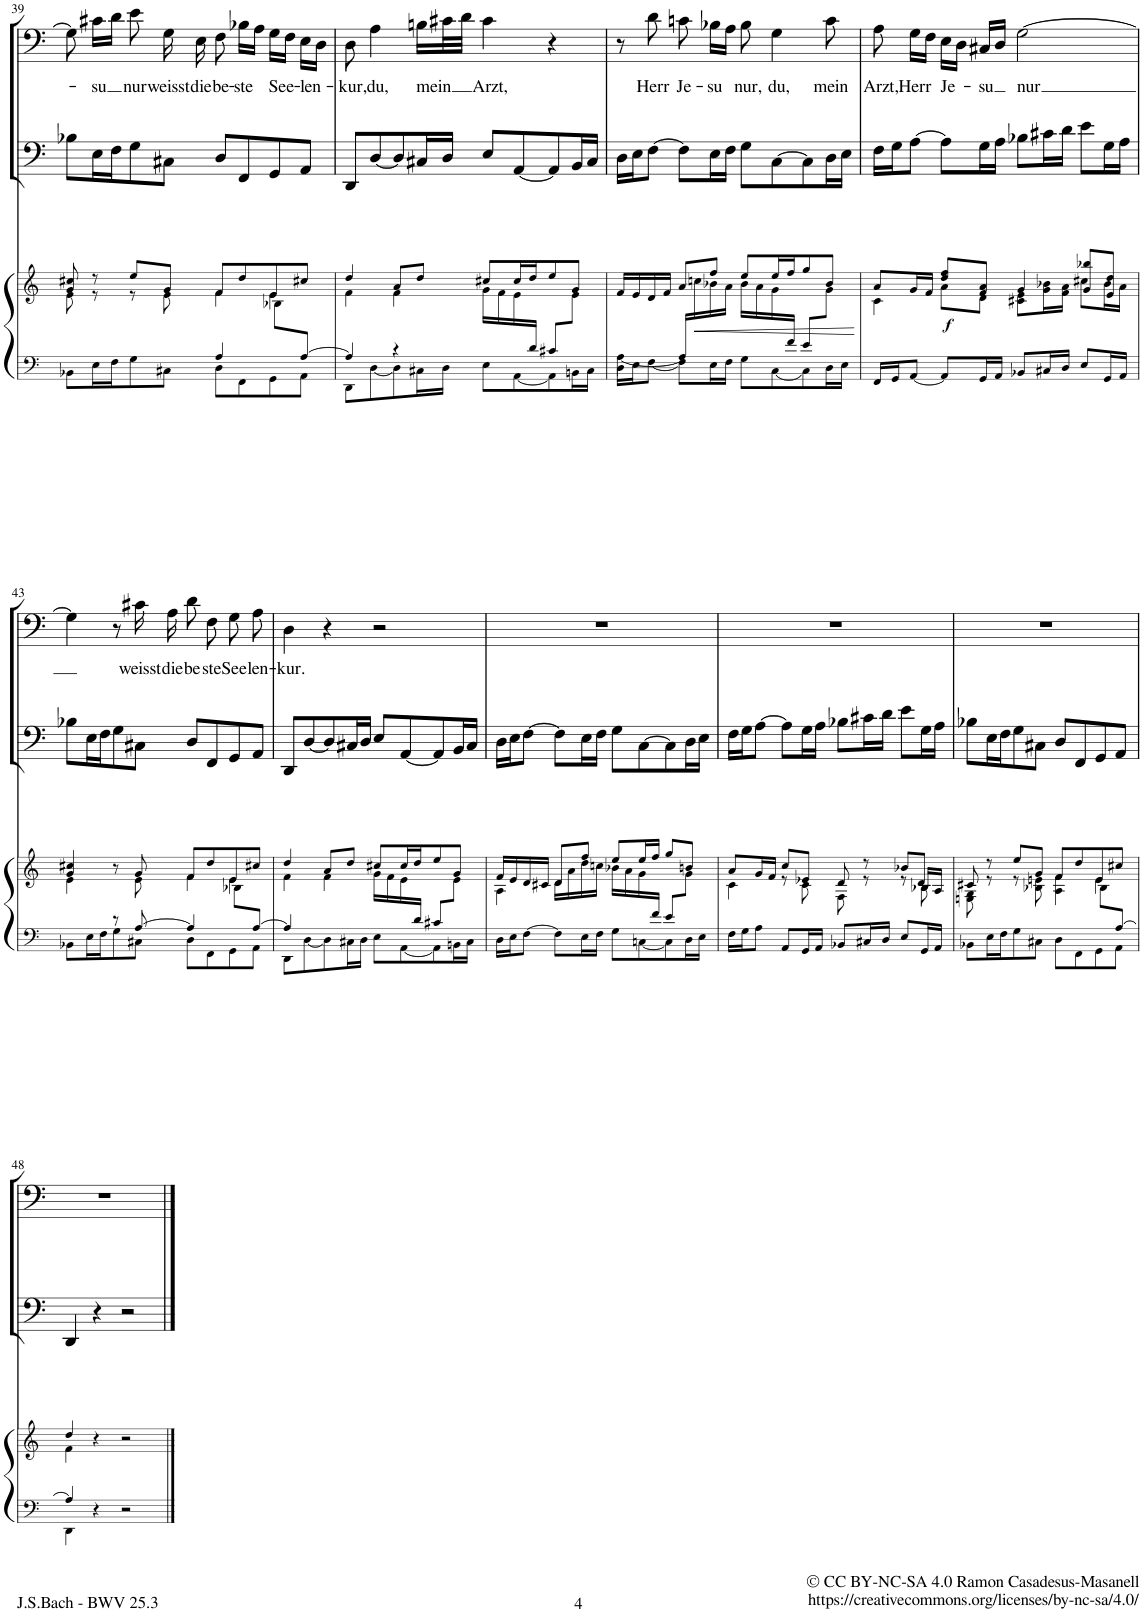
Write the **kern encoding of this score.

**kern	**kern	**dynam	**kern	**kern	**text
*part3	*part3	*part3	*part2	*part1	*part1
*staff4	*staff3	*staff3/4	*staff2	*staff1	*staff1
*I"Piano reduction	*	*	*I"Continuo	*I"Basso	*
*I'Pno	*	*	*	*	*
!!LO:PB:g=z
*clefF4	*clefG2	*	*clefF4	*clefF4	*
*k[]	*k[]	*	*k[]	*k[]	*
*M4/4	*M4/4	*	*M4/4	*M4/4	*
*met(c)	*met(c)	*	*met(c)	*met(c)	*
=39	=39	=39	=39	=39	=39
*^	*^	*	*	*	*
*	*	*	*^	*	*	*	*
2ryy	8BB-X\L	8g/ 8cc#X/	8e\	2.ryy	.	8B-X\L	8G\]	.
!	!	!	!	!	!	!	!	!LO:LY:b
.	16E\L	8r	8r	.	.	16E\L	16c#X\LL	-su
.	16F\J	.	.	.	.	16F\J	16d\JJ	.
!	!	!	!	!	!	!	!	!LO:LY:b
.	8G\	8ee/L	8r	.	.	8G\	8e\	nur
!	!	!	!	!	!	!	!	!LO:LY:b
.	8C#X\J	8g/J	8e\	.	.	8C#X\J	16G\	weisst
!	!	!	!	!	!	!	!	!LO:LY:b
.	.	.	.	.	.	.	16E\	die
!	!	!	!	!	!	!	!	!LO:LY:b
4A/	8D\L	8f/L	4f\	.	.	8D/L	8F\	be-
!	!	!	!	!	!	!	!	!LO:LY:b
.	8FF\	8dd/	.	.	.	8FF/	16B-X\LL	-ste
.	.	.	.	.	.	.	16A\JJ	.
!	!	!	!	!	!	!	!	!LO:LY:b
8ryy	8GG\	8e/	4e\	8B-X\L	.	8GG/	16G\LL	See-
.	.	.	.	.	.	.	16F\JJ	.
!	!	!	!	!	!	!	!	!LO:LY:b
[8A/J	8AA\J	8cc#X/J	.	8ryy	.	8AA/J	16E\LL	-len-
.	.	.	.	.	.	.	16D\JJ	.
*	*	*	*v	*v	*	*	*	*
=40	=40	=40	=40	=40	=40	=40	=40
*	*^	*	*	*	*	*	*
!	!	!	!	!	!	!	!	!LO:LY:b
8.ryy	4A/]	8DD\L	4dd/	4f\	.	8DD/L	8D\	-kur,
!	!	!	!	!	!	!	!	!LO:LY:b
.	.	[8D\	.	.	.	[8D/	4A\	du,
.	4r	8D\]	8a/L	4f\	.	8D/]	.	.
!	!	!	!	!	!	!	!	!LO:LY:b
.	.	16C#X\L	8dd/J	.	.	16C#X/L	16Bn\LL	mein
.	.	16D\JJ	.	.	.	16D/JJ	32c#X\L	.
.	.	.	.	.	.	.	32d\JJJ	.
!	!	!	!	!	!	!	!	!LO:LY:b
.	2ryy	8E\L	8cc#X/L	16g\LL	.	8E/L	4c#\	Arzt,
.	.	.	.	16f\	.	.	.	.
.	.	[8AA\	16cc#/L	16e\	.	[8AA/	.	.
16d/JJ	.	.	16dd/J	8.ryy	.	.	.	.
8c#X/L	.	8AA\]	8ee/	.	.	8AA/]	4r	.
8ryy	.	16BBn\L	8g/J	8e\J	.	16BB/L	.	.
.	.	16C#\JJ	.	.	.	16C#/JJ	.	.
*	*v	*v	*	*	*	*	*	*
=41	=41	=41	=41	=41	=41	=41	=41
[4A\	16D\LL	16f/LL	16ryy	.	16D\LL	8r	.
*	*	*v	*v	*	*	*	*
.	16E\J	16e/	.	16E\J	.	.
!	!	!	!	!	!	!LO:LY:b
.	[<8F\J	16d/	.	[8F\J	8d\	Herr
.	.	16f/JJ	.	.	.	.
!	!	!	!	!	!	!LO:LY:b
16A/LL]	8F\L]	8a/L	.	8F\L]	8cn\	Je-
*	*	*^	*	*	*	*
4.ryy	.	.	16ccn\	.	.	.	.
!	!	!	!	!	!	!	!LO:LY:b
.	16E\L	8ff/J	16b-X\	.	16E\L	16B-X\LL	-su
.	16F\JJ	.	16a\JJ	.	16F\JJ	16A\JJ	.
!	!	!	!	!	!	!	!LO:LY:b
.	8G\L	8ee/L	16b-\LL	.	8G\L	8B-\	nur,
.	.	.	16a\	.	.	.	.
!	!	!	!	!	!	!	!LO:LY:b
.	[<8C\	16ee/L	16g\	.	[8C\	4G\	du,
16f/JJ	.	16ff/J	8.ryy	.	.	.	.
8e/L	8C\]	8gg/	.	.	8C\]	.	.
!	!	!	!	!	!	!	!LO:LY:b
8ryy	16D\L	8b-/J	8g\J	.	16D\L	8c\	mein
.	16E\JJ	.	.	.	16E\JJ	.	.
=42	=42	=42	=42	=42	=42	=42	=42
!	!	!	!	!	!	!	!LO:LY:b
*v	*v	*	*	*	*	*	*
16FF/LL	8a/L	4c\	.	16F\LL	8A\	Arzt,
16GG/J	.	.	.	16G\J	.	.
!	!	!	!	!	!	!LO:LY:b
[8AA/J	16g/L	.	.	[8A\J	16G\LL	Herr
.	16f/JJ	.	.	.	16F\JJ	.
!	!	!	!LO:DY:b	!	!	!LO:LY:b
8AA/L]	8dd/ 8ff/L	8a\L	f	8A\L]	16E\LL	Je-
.	.	.	.	.	16D\JJ	.
!	!	!	!	!	!	!LO:LY:b
16GG/L	8f/ 8a/J	8d\J	.	16G\L	16C#X/LL	-su
16AA/JJ	.	.	.	16A\JJ	16D/JJ	.
!	!	!	!	!	!	!LO:LY:b
8BB-X/L	4g/	8c#X\ 8e\L	.	8B-X\L	[2G\	nur
16C#X/L	.	16g\ 16b-X\L	.	16c#X\L	.	.
16D/JJ	.	16f\ 16a\JJ	.	16d\JJ	.	.
8E/L	8g/ 8bb-X/L	8cc#X\L	.	8e\L	.	.
16GG/L	8e/ 8dd/J	16b-\L	.	16G\L	.	.
16AA/JJ	.	16a\JJ	.	16A\JJ	.	.
!!LO:LB:g=z
=43	=43	=43	=43	=43	=43	=43
*^	*	*^	*	*	*	*
4ryy	8BB-X\L	4g/ 4cc#X/	4e\	2.ryy	.	8B-X\L	4G\]	.
.	16E\L	.	.	.	.	16E\L	.	.
.	16F\J	.	.	.	.	16F\J	.	.
8r	8G\	8r	8ryy	.	.	8G\	8r	.
!	!	!	!	!	!	!	!	!LO:LY:b
[8A/	8C#X\J	8g/	8e\	.	.	8C#X\J	16c#X\	weisst
!	!	!	!	!	!	!	!	!LO:LY:b
.	.	.	.	.	.	.	16A\	die
!	!	!	!	!	!	!	!	!LO:LY:b
4A/]	8D\L	8f/L	4f\	.	.	8D/L	8d\	be-
!	!	!	!	!	!	!	!	!LO:LY:b
.	8FF\	8dd/	.	.	.	8FF/	8F\	-ste
!	!	!	!	!	!	!	!	!LO:LY:b
8ryy	8GG\	8e/	4e\	8B-X\L	.	8GG/	8G\	See-
!	!	!	!	!	!	!	!	!LO:LY:b
[8A/J	8AA\J	8cc#X/J	.	8ryy	.	8AA/J	8A\	-len-
=44	=44	=44	=44	=44	=44	=44	=44	=44
*	*^	*	*	*	*	*	*	*
!	!	!	!	!	!	!	!	!	!LO:LY:b
*	*	*	*	*v	*v	*	*	*	*
8.ryy	4A/]	8DD\L	4dd/	4f\	.	8DD/L	4D\	-kur.
.	.	[8D\	.	.	.	[8D/	.	.
.	4ryy	8D\]	8a/L	4f\	.	8D/]	4r	.
.	.	16C#X\L	8dd/J	.	.	16C#X/L	.	.
.	.	16D\JJ	.	.	.	16D/JJ	.	.
.	2ryy	8E\L	8cc#X/L	16g\LL	.	8E/L	2r	.
.	.	.	.	16f\	.	.	.	.
.	.	[8AA\	16cc#/L	16e\	.	[8AA/	.	.
16d/JJ	.	.	16dd/J	8.ryy	.	.	.	.
8c#X/L	.	8AA\]	8ee/	.	.	8AA/]	.	.
8ryy	.	16BBn\L	8g/J	8e\J	.	16BB/L	.	.
.	.	16C#\JJ	.	.	.	16C#/JJ	.	.
*	*v	*v	*	*	*	*	*	*
=45	=45	=45	=45	=45	=45	=45	=45
8.ryy	16D\LL	16f/LL	4A\	.	16D\LL	1r	.
.	16E\J	16e/	.	.	16E\J	.	.
.	[8F\J	16d/	.	.	[8F\J	.	.
.	.	16c#X/JJ	.	.	.	.	.
.	8F\L]	8d/L	16d\LL	.	8F\L]	.	.
.	.	.	16a\	.	.	.	.
.	16E\L	8ff/J	16dd\	.	16E\L	.	.
.	16F\JJ	.	16ccn\JJ	.	16F\JJ	.	.
.	8G\L	8ee/L	16b-X\LL	.	8G\L	.	.
.	.	.	16a\	.	.	.	.
.	[<8Cn\	16ee/L	16g\	.	[8C\	.	.
16f/JJ	.	16ff/JJ	8.ryy	.	.	.	.
8e/L	8C\]	8gg/L	.	.	8C\]	.	.
8ryy	16D\L	8bn/J	8g\J	.	16D\L	.	.
.	16E\JJ	.	.	.	16E\JJ	.	.
*v	*v	*	*	*	*	*	*
=46	=46	=46	=46	=46	=46	=46
*	*	*^	*	*	*	*
16F\LL	8a/L	4c\	2ryy	.	16F\LL	1r	.
16G\J	.	.	.	.	16G\J	.	.
8A\J	16g/L	.	.	.	[8A\J	.	.
.	16f/JJ	.	.	.	.	.	.
8AA/L	8cc/L	8r	.	.	8A\L]	.	.
16GG/L	8e-X/J	8c\	.	.	16G\L	.	.
16AA/JJ	.	.	.	.	16A\JJ	.	.
8BB-X/L	8d/	8F\	4ryy	.	8B-X\L	.	.
16C#X/L	8r	8r	.	.	16c#X\L	.	.
16D/JJ	.	.	.	.	16d\JJ	.	.
8E/L	8b-X/L	8r	8ryy	.	8e\L	.	.
16GG/L	8d/J	8B-X\	16B-/LL	.	16G\L	.	.
16AA/JJ	.	.	16A/JJ	.	16A\JJ	.	.
=47	=47	=47	=47	=47	=47	=47	=47
*^	*	*	*	*	*	*	*
2ryy	8BB-X\L	8c#X/	8En\ 8G\	2.ryy	.	8B-X\L	1r	.
.	16E\L	8r	8r	.	.	16E\L	.	.
.	16F\J	.	.	.	.	16F\J	.	.
.	8G\	8ee/L	8r	.	.	8G\	.	.
.	8C#X\J	8g/J	8B-X\ 8en\	.	.	8C#X\J	.	.
4ryy	8D\L	8f/L	4A\ 4f\	.	.	8D/L	.	.
.	8FF\	8dd/	.	.	.	8FF/	.	.
8ryy	8GG\	8e/	4e\	8B-\L	.	8GG/	.	.
[8A/J	8AA\J	8cc#X/J	.	8ryy	.	8AA/J	.	.
*	*	*	*v	*v	*	*	*	*
!!LO:LB:g=z
=48	=48	=48	=48	=48	=48	=48	=48
4A/]	4DD\	4dd/	4f\	.	4DD/	1r	.
4r	4ryy	4r	4ryy	.	4r	.	.
2r	2ryy	2r	2ryy	.	2r	.	.
*v	*v	*	*	*	*	*	*
*	*v	*v	*	*	*	*
==	==	==	==	==	==
*-	*-	*-	*-	*-	*-
